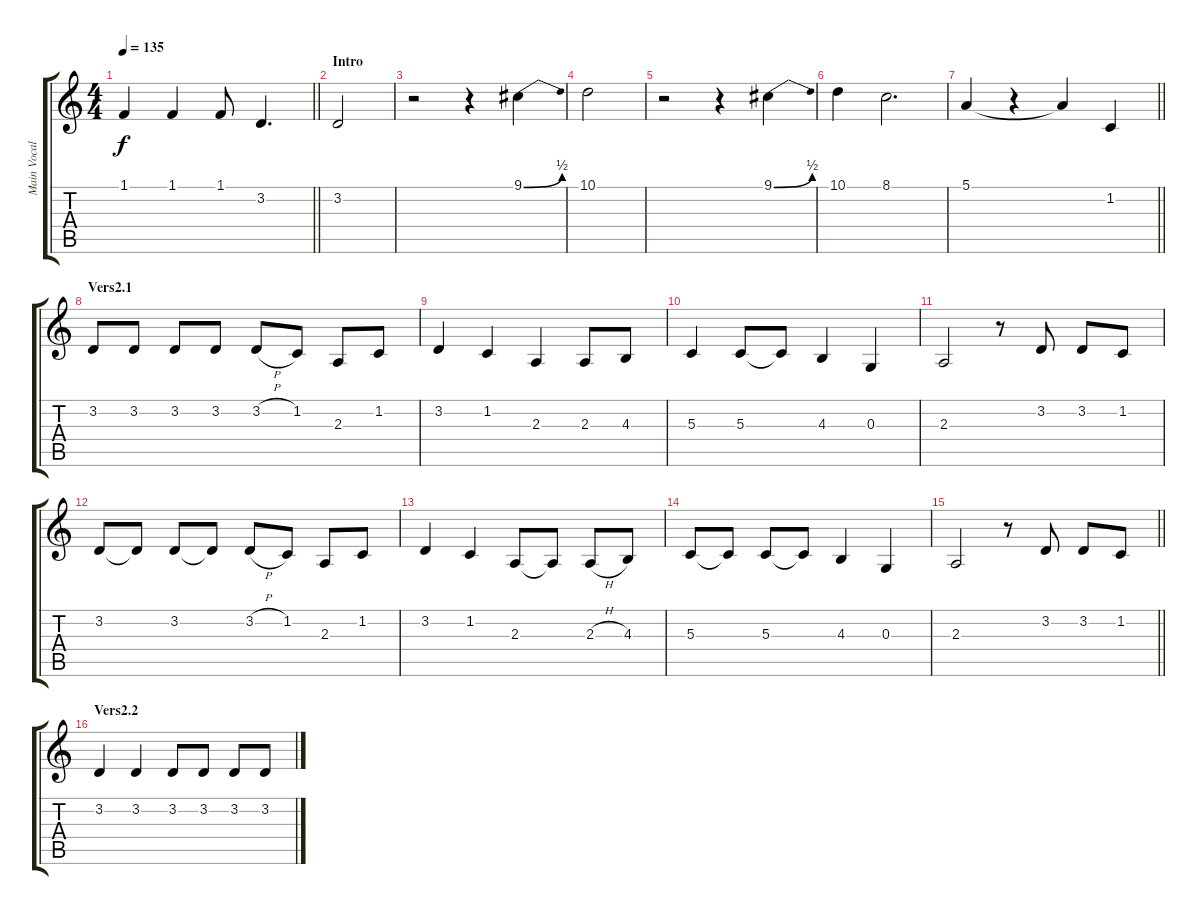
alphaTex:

\track ("Main Vocal" "Main Vocal") {instrument lead2sawtooth}
\staff {score tabs}
\tuning (E4 B3 G3 D3 A2 E2) {hide}
\ts (4 4)
\tempo 135
\clef g2
\barLineRight lightlight
\ks c
1.1.4{dy f} 1.1.4 1.1.8 3.2.4{d} |
\section ("" "Intro")
3.2.2 |
r.2 r.4 9.1{be (bend 0 0 60 2)}.4 |
10.1.2 |
r.2 r.4 9.1{be (bend 0 0 60 2)}.4 |
10.1.4 8.1.2{d} |
\barLineRight lightlight
5.1.4 r.4 5.1{t}.4 1.2.4 |
\section ("" "Vers2.1")
3.2.8 3.2.8 3.2.8 3.2.8 3.2{h}.8 1.2.8 2.3.8 1.2.8 |
3.2.4 1.2.4 2.3.4 2.3.8 4.3.8 |
5.3.4 5.3.8 5.3{t}.8 4.3.4 0.3.4 |
2.3.2 r.8 3.2.8 3.2.8 1.2.8 |
3.2.8 3.2{t}.8 3.2.8 3.2{t}.8 3.2{h}.8 1.2.8 2.3.8 1.2.8 |
3.2.4 1.2.4 2.3.8 2.3{t}.8 2.3{h}.8 4.3.8 |
5.3.8 5.3{t}.8 5.3.8 5.3{t}.8 4.3.4 0.3.4 |
\barLineRight lightlight
2.3.2 r.8 3.2.8 3.2.8 1.2.8 |
\section ("" "Vers2.2")
3.2.4 3.2.4 3.2.8 3.2.8 3.2.8 3.2.8
